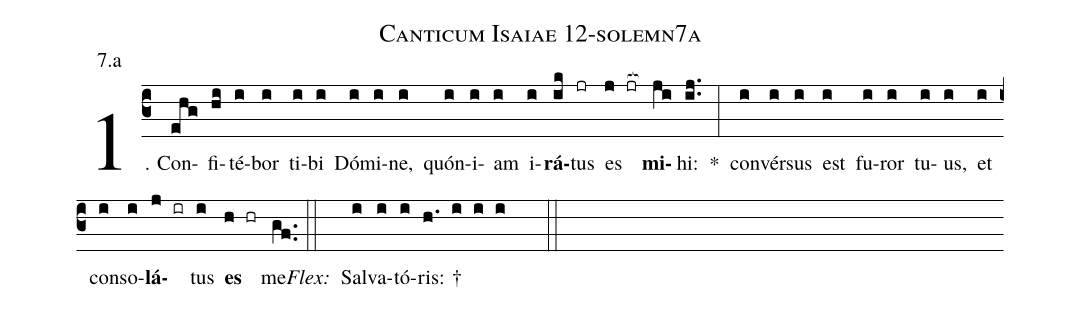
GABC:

name: Canticum Isaiae 12-solemn7a;
annotation: 7.a;
%%
(c3)1. Con(ehg)fi(hi)té(i)bor(i) ti(i)bi(i) Dó(i)mi(i)ne,(i) quón(i)i(i)am(i) i(i)<b>rá</b>(ik)tus(jr) es(j jr[ocb:1{]) <b>mi</b>(ji[ocb:0}])hi:(ij..) *(:) con(i)vér(i)sus(i) est(i) fu(i)ror(i) tu(i)us,(i) et(i) con(i)so(i)<b>lá</b>(j ir)tus(i) <b>es</b>(h hr) me.(gf..) (::)
<i>Flex:</i>()  Sal(i)va(i)tó(i)ris: †(h. i i i  ::)
